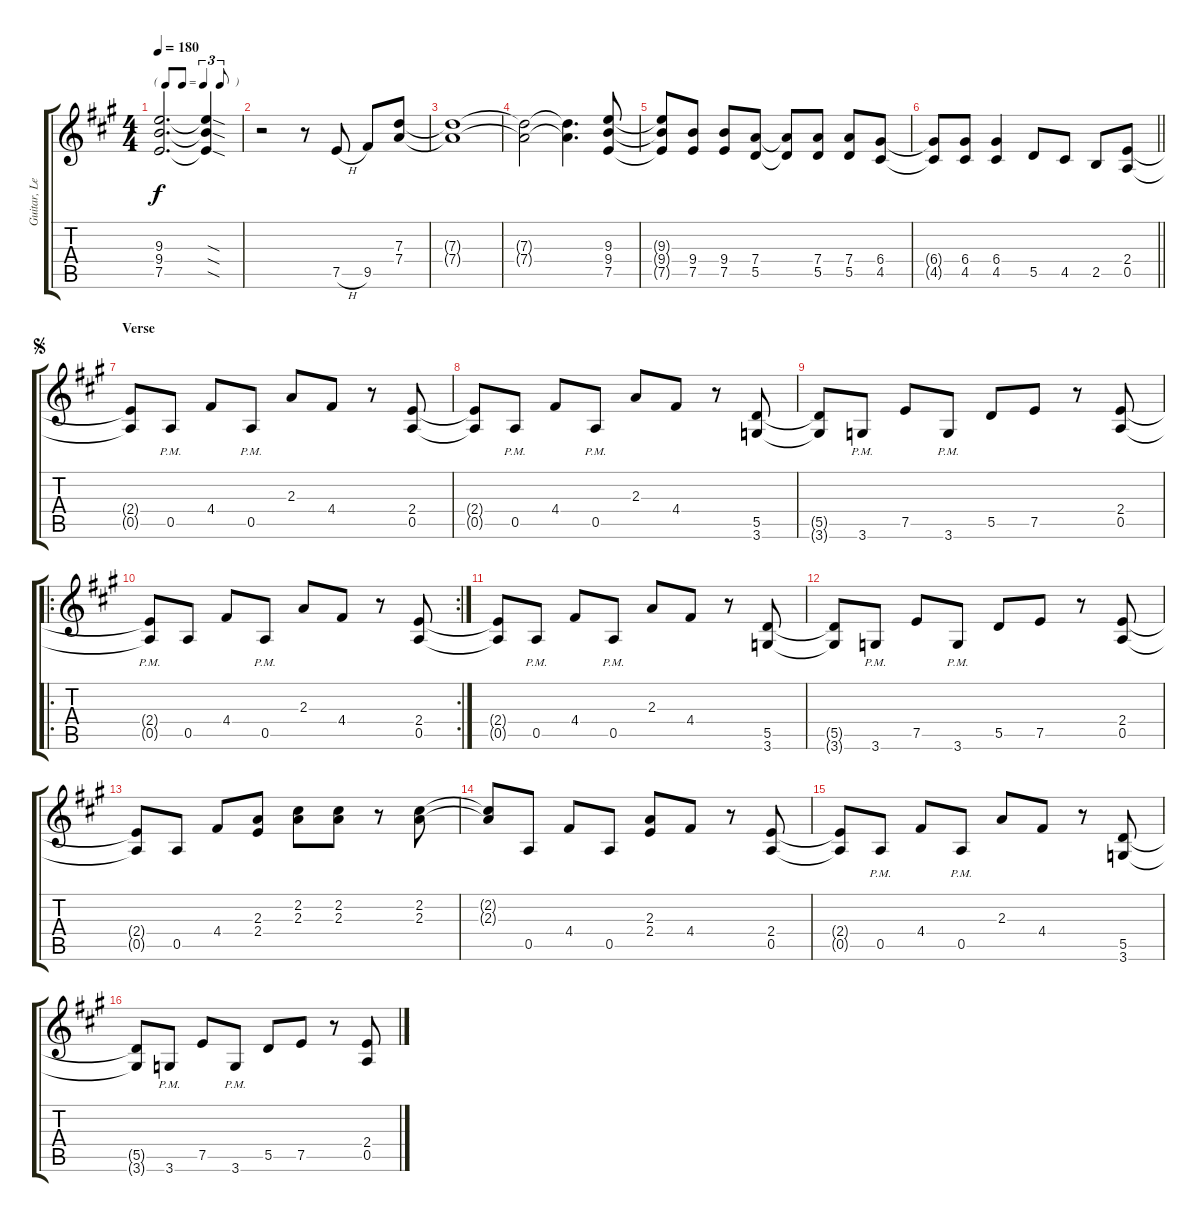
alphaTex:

\track ("Guitar, Lead" "Guitar, Le") {instrument distortionguitar}
\staff {score tabs}
\tuning (E4 B3 G3 D3 A2 E2) {hide}
\ts (4 4)
\tf triplet8th
\tempo 180
\clef g2
\ks a
(9.3{t} 9.4{t} 7.5{t}).2{d dy f} (9.3{sod t} 9.4{sod t} 7.5{sod t}).4 |
r.2 r.8 7.5{h}.8 9.5.8 (7.3 7.4).8 |
(7.3{t} 7.4{t}).1 |
(7.3{t} 7.4{t}).2 (7.3{t} 7.4{t}).4{d} (9.3 9.4 7.5).8 |
(9.3{t} 9.4{t} 7.5{t}).8 (9.4 7.5).8 (9.4 7.5).8 (7.4 5.5).8 (7.4{t} 5.5{t}).8 (7.4 5.5).8 (7.4 5.5).8 (6.4 4.5).8 |
\barLineRight lightlight
(6.4{t} 4.5{t}).8 (6.4 4.5).8 (6.4 4.5).4 5.5.8 4.5.8 2.5.8 (2.4 0.5).8 |
\section ("" "Verse")
\jump segno
(2.4{t} 0.5{t}).8 0.5{pm}.8 4.4.8 0.5{pm}.8 2.3.8 4.4.8 r.8 (2.4 0.5).8 |
(2.4{t} 0.5{t}).8 0.5{pm}.8 4.4.8 0.5{pm}.8 2.3.8 4.4.8 r.8 (5.5 3.6).8 |
(5.5{t} 3.6{t}).8 3.6{pm}.8 7.5.8 3.6{pm}.8 5.5.8 7.5.8 r.8 (2.4 0.5).8 |
\ro
\rc 2
(2.4{pm t} 0.5{pm t}).8 0.5.8 4.4.8 0.5{pm}.8 2.3.8 4.4.8 r.8 (2.4 0.5).8 |
(2.4{t} 0.5{t}).8 0.5{pm}.8 4.4.8 0.5{pm}.8 2.3.8 4.4.8 r.8 (5.5 3.6).8 |
(5.5{t} 3.6{t}).8 3.6{pm}.8 7.5.8 3.6{pm}.8 5.5.8 7.5.8 r.8 (2.4 0.5).8 |
(2.4{t} 0.5{t}).8 0.5.8 4.4.8 (2.3 2.4).8 (2.2 2.3).8 (2.2 2.3).8 r.8 (2.2 2.3).8 |
(2.2{t} 2.3{t}).8 0.5.8 4.4.8 0.5.8 (2.3 2.4).8 4.4.8 r.8 (2.4 0.5).8 |
(2.4{t} 0.5{t}).8 0.5{pm}.8 4.4.8 0.5{pm}.8 2.3.8 4.4.8 r.8 (5.5 3.6).8 |
(5.5{t} 3.6{t}).8 3.6{pm}.8 7.5.8 3.6{pm}.8 5.5.8 7.5.8 r.8 (2.4 0.5).8
